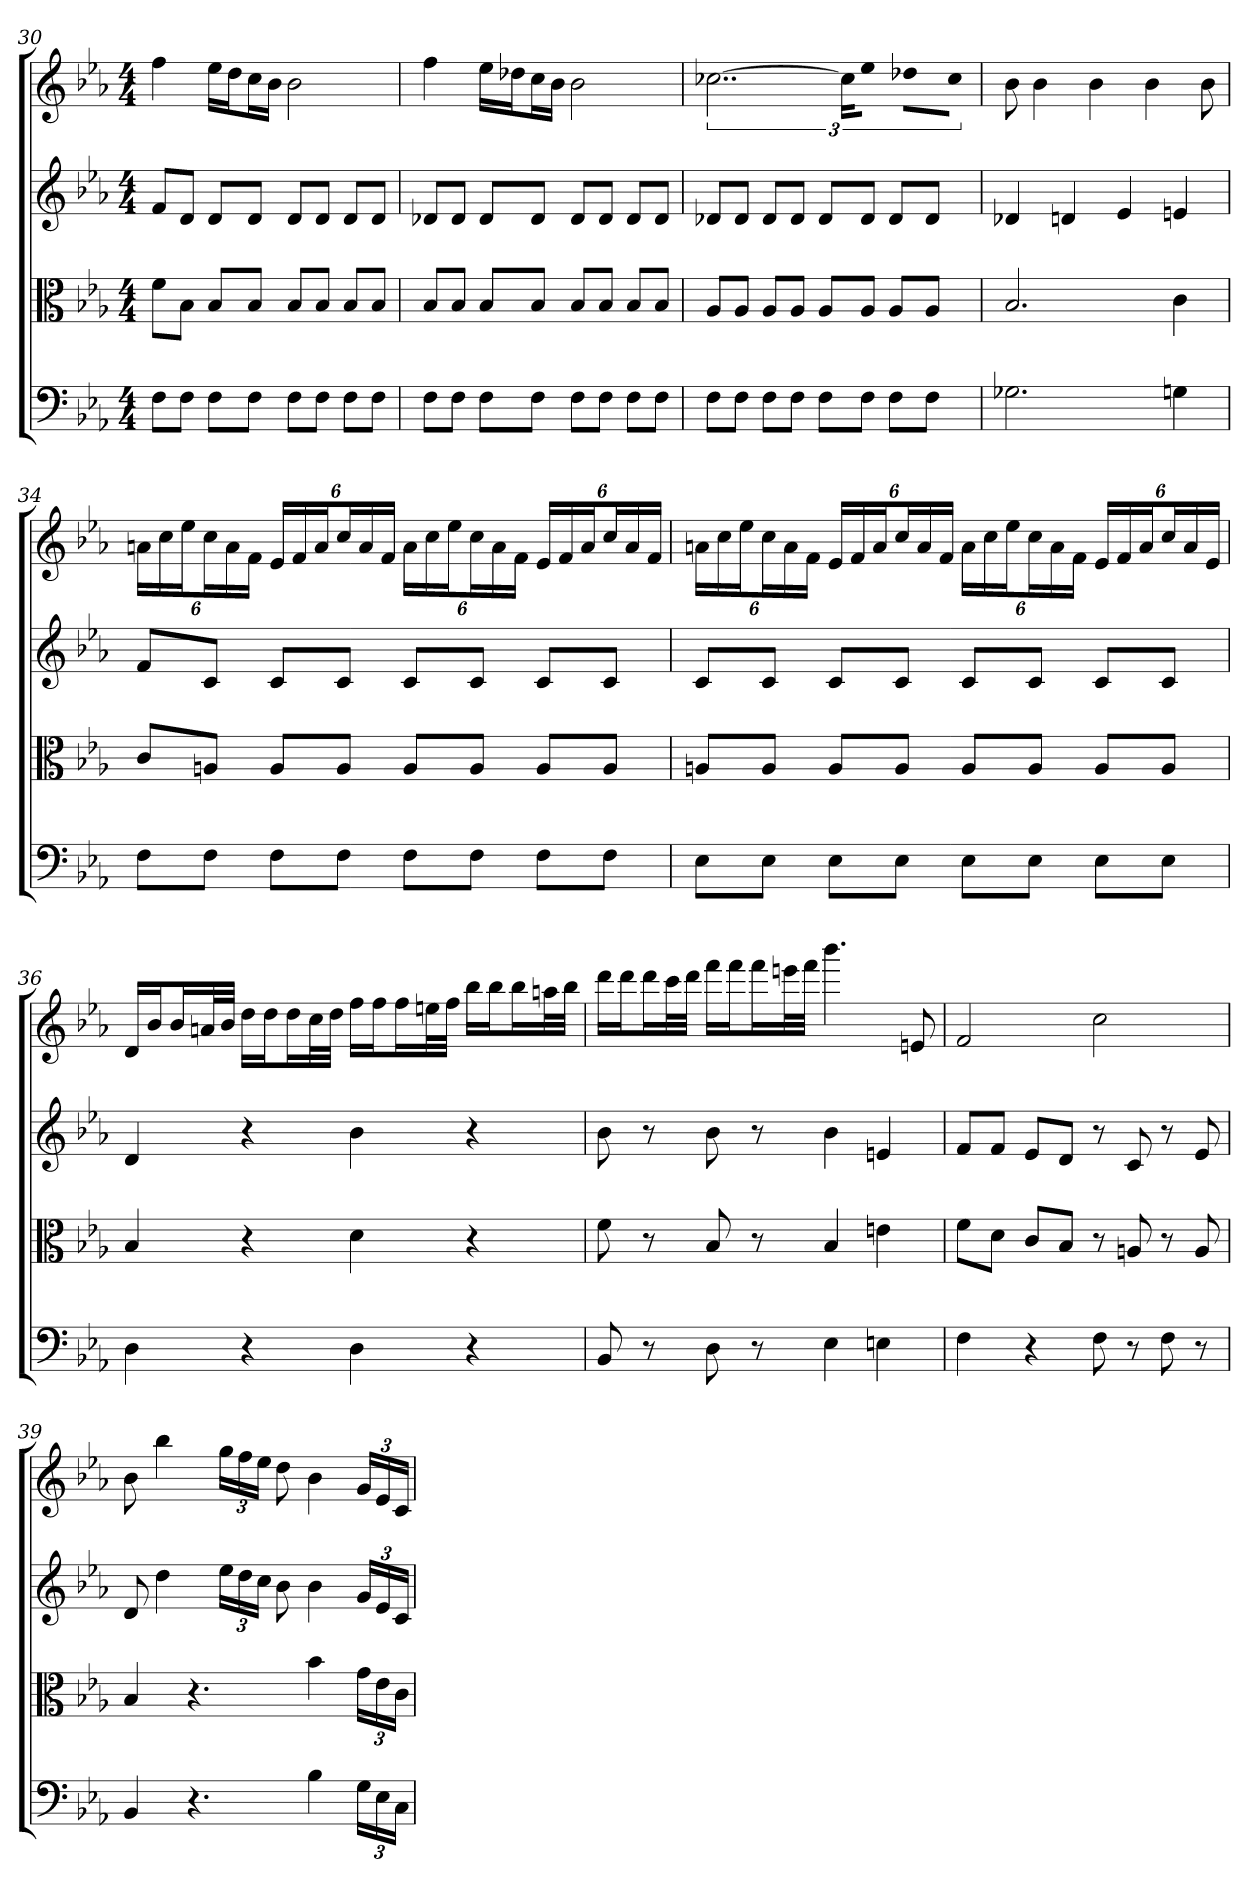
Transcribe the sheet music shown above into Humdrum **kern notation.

**kern	**kern	**kern	**kern
*part4	*part3	*part2	*part1
*staff4	*staff3	*staff2	*staff1
*clefF4	*clefC3	*	*
*k[b-e-a-]	*k[b-e-a-]	*k[b-e-a-]	*k[b-e-a-]
*E-:	*E-:	*E-:	*E-:
*M4/4	*M4/4	*M4/4	*M4/4
=30	=30	=30	=30
8F\L	8f\L	8fL	4ff
8F\J	8B-\J	8dJ	.
8F\L	8B-/L	8dL	16ee-LL
.	.	.	16ddJ
8F\J	8B-/J	8dJ	16ccL
.	.	.	16b-JJ
8F\L	8B-/L	8dL	2b-
8F\J	8B-/J	8dJ	.
8F\L	8B-/L	8dL	.
8F\J	8B-/J	8dJ	.
=31	=31	=31	=31
8F\L	8B-/L	8d-XL	4ff
8F\J	8B-/J	8d-J	.
8F\L	8B-/L	8d-L	16ee-LL
.	.	.	16dd-XJ
8F\J	8B-/J	8d-J	16ccL
.	.	.	16b-JJ
8F\L	8B-/L	8d-L	2b-
8F\J	8B-/J	8d-J	.
8F\L	8B-/L	8d-L	.
8F\J	8B-/J	8d-J	.
=32	=32	=32	=32
8F\L	8A-/L	8d-XL	[3..cc-X
8F\J	8A-/J	8d-J	.
8F\L	8A-/L	8d-L	.
8F\J	8A-/J	8d-J	.
8F\L	8A-/L	8d-L	.
.	.	.	24cc-KL]
8F\J	8A-/J	8d-J	8ee-J
8F\L	8A-/L	8d-L	8dd-XL
8F\J	8A-/J	8d-J	8cc-J
=33	=33	=33	=33
2.G-X	2.B-	4d-X	8b-
.	.	.	4b-
.	.	4dn	.
.	.	.	4b-
.	.	4e-	.
.	.	.	4b-
4Gn	4c	4en	.
.	.	.	8b-
=34	=34	=34	=34
8F\L	8c/L	8fL	24anLL
.	.	.	24cc
.	.	.	24ee-J
8F\J	8An/J	8cJ	24ccL
.	.	.	24a
.	.	.	24fJJ
8F\L	8A/L	8cL	24e-LL
.	.	.	24f
.	.	.	24aJ
8F\J	8A/J	8cJ	24ccL
.	.	.	24a
.	.	.	24fJJ
8F\L	8A/L	8cL	24aLL
.	.	.	24cc
.	.	.	24ee-J
8F\J	8A/J	8cJ	24ccL
.	.	.	24a
.	.	.	24fJJ
8F\L	8A/L	8cL	24e-LL
.	.	.	24f
.	.	.	24aJ
8F\J	8A/J	8cJ	24ccL
.	.	.	24a
.	.	.	24fJJ
=35	=35	=35	=35
8E-\L	8An/L	8cL	24anLL
.	.	.	24cc
.	.	.	24ee-J
8E-\J	8A/J	8cJ	24ccL
.	.	.	24a
.	.	.	24fJJ
8E-\L	8A/L	8cL	24e-LL
.	.	.	24f
.	.	.	24aJ
8E-\J	8A/J	8cJ	24ccL
.	.	.	24a
.	.	.	24fJJ
8E-\L	8A/L	8cL	24aLL
.	.	.	24cc
.	.	.	24ee-J
8E-\J	8A/J	8cJ	24ccL
.	.	.	24a
.	.	.	24fJJ
8E-\L	8A/L	8cL	24e-LL
.	.	.	24f
.	.	.	24aJ
8E-\J	8A/J	8cJ	24ccL
.	.	.	24a
.	.	.	24e-JJ
=36	=36	=36	=36
4D	4B-	4d	16dLL
.	.	.	16b-J
.	.	.	16b-L
.	.	.	32anL
.	.	.	32b-JJJ
4r	4r	4r	16ddLL
.	.	.	16ddJ
.	.	.	16ddL
.	.	.	32ccL
.	.	.	32ddJJJ
4D	4d	4b-	16ffLL
.	.	.	16ffJ
.	.	.	16ffL
.	.	.	32eenL
.	.	.	32ffJJJ
4r	4r	4r	16bb-LL
.	.	.	16bb-J
.	.	.	16bb-L
.	.	.	32aanL
.	.	.	32bb-JJJ
=37	=37	=37	=37
8BB-	8f	8b-	16dddLL
.	.	.	16dddJ
8r	8r	8r	16dddL
.	.	.	32cccL
.	.	.	32dddJJJ
8D	8B-	8b-	16fffLL
.	.	.	16fffJ
8r	8r	8r	16fffL
.	.	.	32eeenL
.	.	.	32fffJJJ
4E-	4B-	4b-	4.bbb-
4En	4en	4en	.
.	.	.	8en
=38	=38	=38	=38
4F	8f\L	8fL	2f
.	8d\J	8fJ	.
4r	8c/L	8e-L	.
.	8B-/J	8dJ	.
8F	8r	8r	2cc
8r	8An	8c	.
8F	8r	8r	.
8r	8A	8e-	.
=39	=39	=39	=39
4BB-	4B-	8d	8b-
.	.	4dd	4bb-
4.r	4.r	.	.
.	.	24ee-LL	24ggLL
.	.	24dd	24ff
.	.	24ccJJ	24ee-JJ
.	.	8b-	8dd
4B-	4b-	4b-	4b-
24G\LL	24g\LL	24gLL	24gLL
24E-\	24e-\	24e-	24e-
24C\JJ	24c\JJ	24cJJ	24cJJ
=	=	=	=
*-	*-	*-	*-
